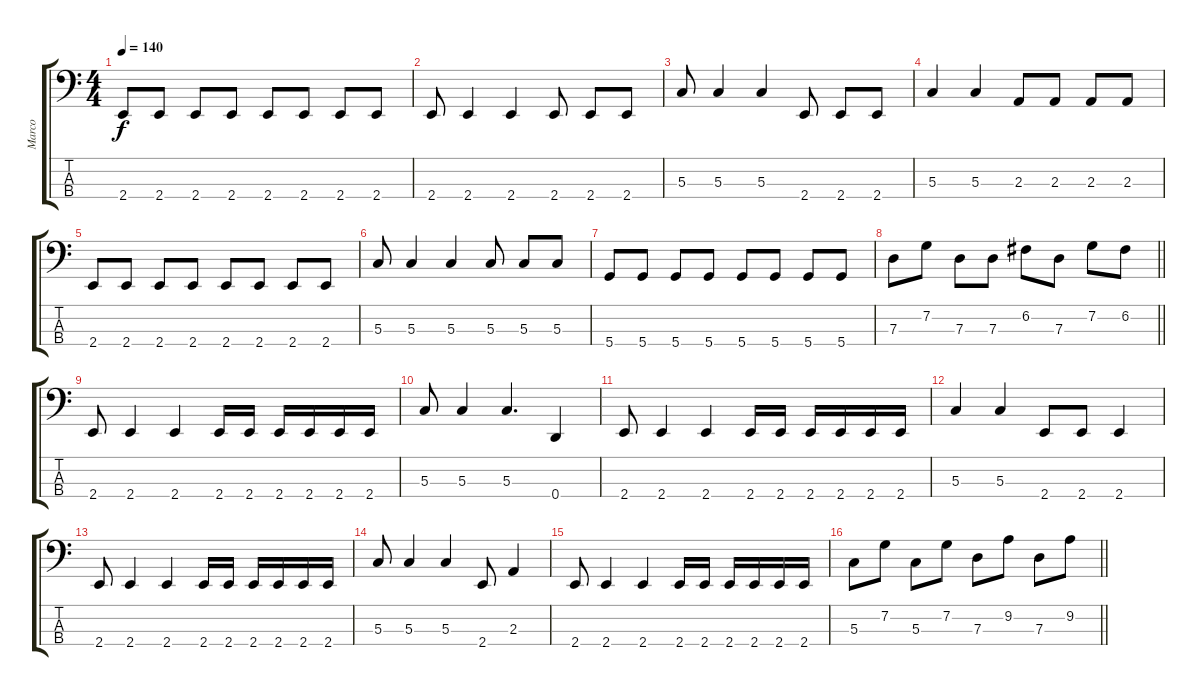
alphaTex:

\track ("Marco" "Marco") {instrument electricbassfinger}
\staff {score tabs}
\tuning (F2 C2 G1 D1) {hide}
\ts (4 4)
\tempo 140
\clef f4
\ks aminor
2.4.8{dy f} 2.4.8 2.4.8 2.4.8 2.4.8 2.4.8 2.4.8 2.4.8 |
2.4.8 2.4.4 2.4.4 2.4.8 2.4.8 2.4.8 |
5.3.8 5.3.4 5.3.4 2.4.8 2.4.8 2.4.8 |
5.3.4 5.3.4 2.3.8 2.3.8 2.3.8 2.3.8 |
2.4.8 2.4.8 2.4.8 2.4.8 2.4.8 2.4.8 2.4.8 2.4.8 |
5.3.8 5.3.4 5.3.4 5.3.8 5.3.8 5.3.8 |
5.4.8 5.4.8 5.4.8 5.4.8 5.4.8 5.4.8 5.4.8 5.4.8 |
\barLineRight lightlight
7.3.8 7.2.8 7.3.8 7.3.8 6.2.8 7.3.8 7.2.8 6.2.8 |
\ks c
2.4.8 2.4.4 2.4.4 2.4.16 2.4.16 2.4.16 2.4.16 2.4.16 2.4.16 |
5.3.8 5.3.4 5.3.4{d} 0.4.4 |
\ks aminor
2.4.8 2.4.4 2.4.4 2.4.16 2.4.16 2.4.16 2.4.16 2.4.16 2.4.16 |
5.3.4 5.3.4 2.4.8 2.4.8 2.4.4 |
2.4.8 2.4.4 2.4.4 2.4.16 2.4.16 2.4.16 2.4.16 2.4.16 2.4.16 |
5.3.8 5.3.4 5.3.4 2.4.8 2.3.4 |
2.4.8 2.4.4 2.4.4 2.4.16 2.4.16 2.4.16 2.4.16 2.4.16 2.4.16 |
\barLineRight lightlight
5.3.8 7.2.8 5.3.8 7.2.8 7.3.8 9.2.8 7.3.8 9.2.8
